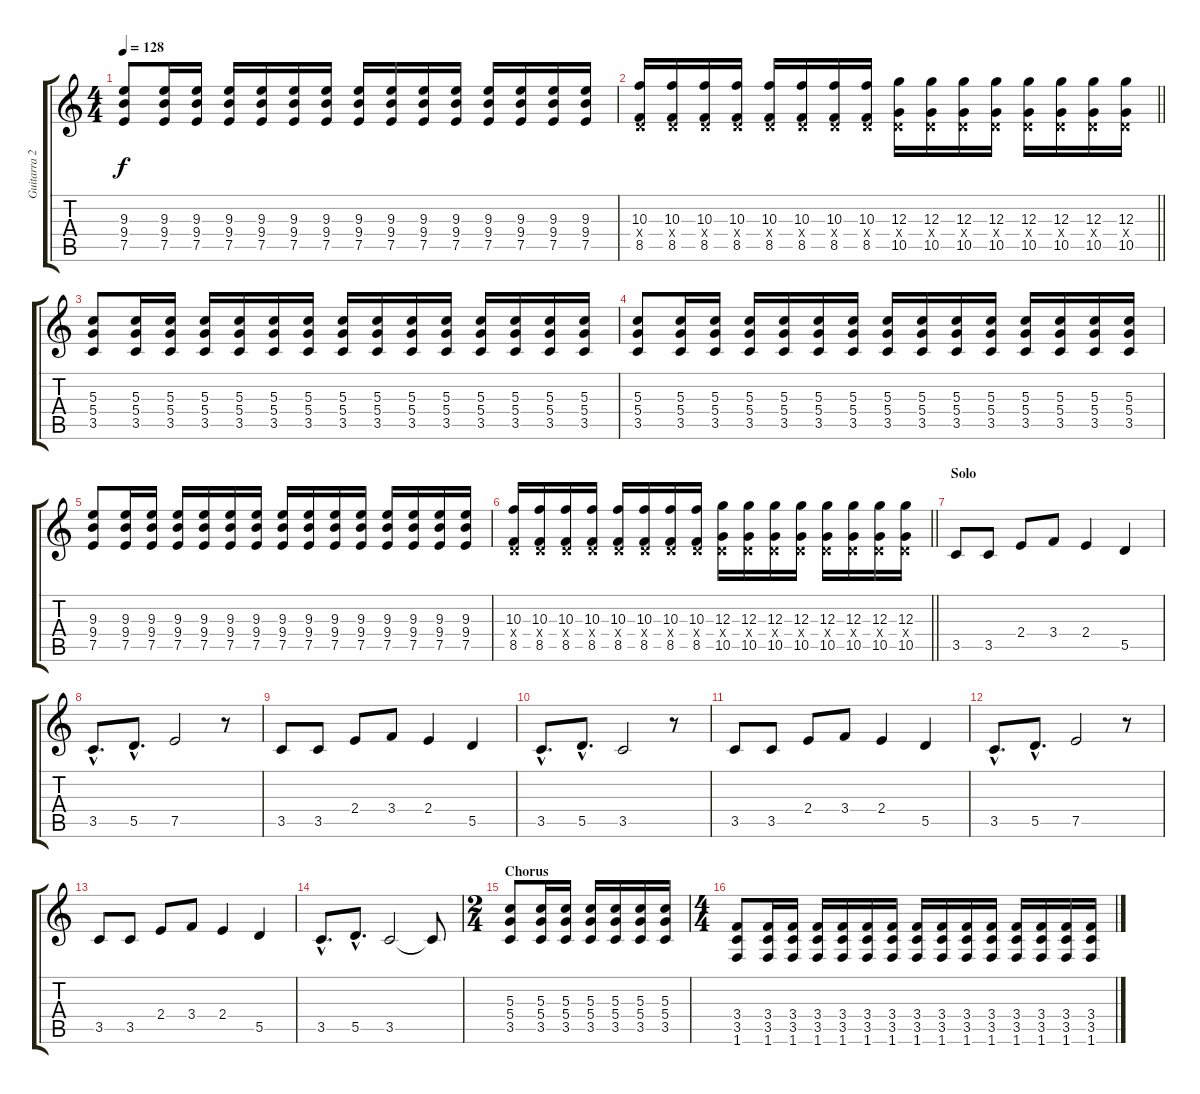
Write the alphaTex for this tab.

\track ("Guitarra 2 - Erik" "Guitarra 2") {instrument distortionguitar}
\staff {score tabs}
\tuning (E4 B3 G3 D3 A2 E2) {hide}
\ts (4 4)
\tempo 128
\clef g2
\ks c
(9.3 9.4 7.5).8{dy f} (9.3 9.4 7.5).16 (9.3 9.4 7.5).16 (9.3 9.4 7.5).16 (9.3 9.4 7.5).16 (9.3 9.4 7.5).16 (9.3 9.4 7.5).16 (9.3 9.4 7.5).16 (9.3 9.4 7.5).16 (9.3 9.4 7.5).16 (9.3 9.4 7.5).16 (9.3 9.4 7.5).16 (9.3 9.4 7.5).16 (9.3 9.4 7.5).16 (9.3 9.4 7.5).16 |
\barLineRight lightlight
(10.3 0.4{x} 8.5).16 (10.3 0.4{x} 8.5).16 (10.3 0.4{x} 8.5).16 (10.3 0.4{x} 8.5).16 (10.3 0.4{x} 8.5).16 (10.3 0.4{x} 8.5).16 (10.3 0.4{x} 8.5).16 (10.3 0.4{x} 8.5).16 (12.3 0.4{x} 10.5).16 (12.3 0.4{x} 10.5).16 (12.3 0.4{x} 10.5).16 (12.3 0.4{x} 10.5).16 (12.3 0.4{x} 10.5).16 (12.3 0.4{x} 10.5).16 (12.3 0.4{x} 10.5).16 (12.3 0.4{x} 10.5).16 |
(5.3 5.4 3.5).8 (5.3 5.4 3.5).16 (5.3 5.4 3.5).16 (5.3 5.4 3.5).16 (5.3 5.4 3.5).16 (5.3 5.4 3.5).16 (5.3 5.4 3.5).16 (5.3 5.4 3.5).16 (5.3 5.4 3.5).16 (5.3 5.4 3.5).16 (5.3 5.4 3.5).16 (5.3 5.4 3.5).16 (5.3 5.4 3.5).16 (5.3 5.4 3.5).16 (5.3 5.4 3.5).16 |
(5.3 5.4 3.5).8 (5.3 5.4 3.5).16 (5.3 5.4 3.5).16 (5.3 5.4 3.5).16 (5.3 5.4 3.5).16 (5.3 5.4 3.5).16 (5.3 5.4 3.5).16 (5.3 5.4 3.5).16 (5.3 5.4 3.5).16 (5.3 5.4 3.5).16 (5.3 5.4 3.5).16 (5.3 5.4 3.5).16 (5.3 5.4 3.5).16 (5.3 5.4 3.5).16 (5.3 5.4 3.5).16 |
(9.3 9.4 7.5).8 (9.3 9.4 7.5).16 (9.3 9.4 7.5).16 (9.3 9.4 7.5).16 (9.3 9.4 7.5).16 (9.3 9.4 7.5).16 (9.3 9.4 7.5).16 (9.3 9.4 7.5).16 (9.3 9.4 7.5).16 (9.3 9.4 7.5).16 (9.3 9.4 7.5).16 (9.3 9.4 7.5).16 (9.3 9.4 7.5).16 (9.3 9.4 7.5).16 (9.3 9.4 7.5).16 |
\barLineRight lightlight
(10.3 0.4{x} 8.5).16 (10.3 0.4{x} 8.5).16 (10.3 0.4{x} 8.5).16 (10.3 0.4{x} 8.5).16 (10.3 0.4{x} 8.5).16 (10.3 0.4{x} 8.5).16 (10.3 0.4{x} 8.5).16 (10.3 0.4{x} 8.5).16 (12.3 0.4{x} 10.5).16 (12.3 0.4{x} 10.5).16 (12.3 0.4{x} 10.5).16 (12.3 0.4{x} 10.5).16 (12.3 0.4{x} 10.5).16 (12.3 0.4{x} 10.5).16 (12.3 0.4{x} 10.5).16 (12.3 0.4{x} 10.5).16 |
\section ("" "Solo")
3.5.8{volume 16 balance 8} 3.5.8 2.4.8 3.4.8 2.4.4 5.5.4 |
3.5{hac}.8{d} 5.5{hac}.8{d} 7.5.2 r.8 |
3.5.8 3.5.8 2.4.8 3.4.8 2.4.4 5.5.4 |
3.5{hac}.8{d} 5.5{hac}.8{d} 3.5.2 r.8 |
3.5.8 3.5.8 2.4.8 3.4.8 2.4.4 5.5.4 |
3.5{hac}.8{d} 5.5{hac}.8{d} 7.5.2 r.8 |
3.5.8 3.5.8 2.4.8 3.4.8 2.4.4 5.5.4 |
3.5{hac}.8{d} 5.5{hac}.8{d} 3.5.2 3.5{t}.8 |
\ts (2 4)
\section ("" "Chorus")
(5.3 5.4 3.5).8{volume 11 balance 2} (5.3 5.4 3.5).16 (5.3 5.4 3.5).16 (5.3 5.4 3.5).16 (5.3 5.4 3.5).16 (5.3 5.4 3.5).16 (5.3 5.4 3.5).16 |
\ts (4 4)
(3.4 3.5 1.6).8 (3.4 3.5 1.6).16 (3.4 3.5 1.6).16 (3.4 3.5 1.6).16 (3.4 3.5 1.6).16 (3.4 3.5 1.6).16 (3.4 3.5 1.6).16 (3.4 3.5 1.6).16 (3.4 3.5 1.6).16 (3.4 3.5 1.6).16 (3.4 3.5 1.6).16 (3.4 3.5 1.6).16 (3.4 3.5 1.6).16 (3.4 3.5 1.6).16 (3.4 3.5 1.6).16
